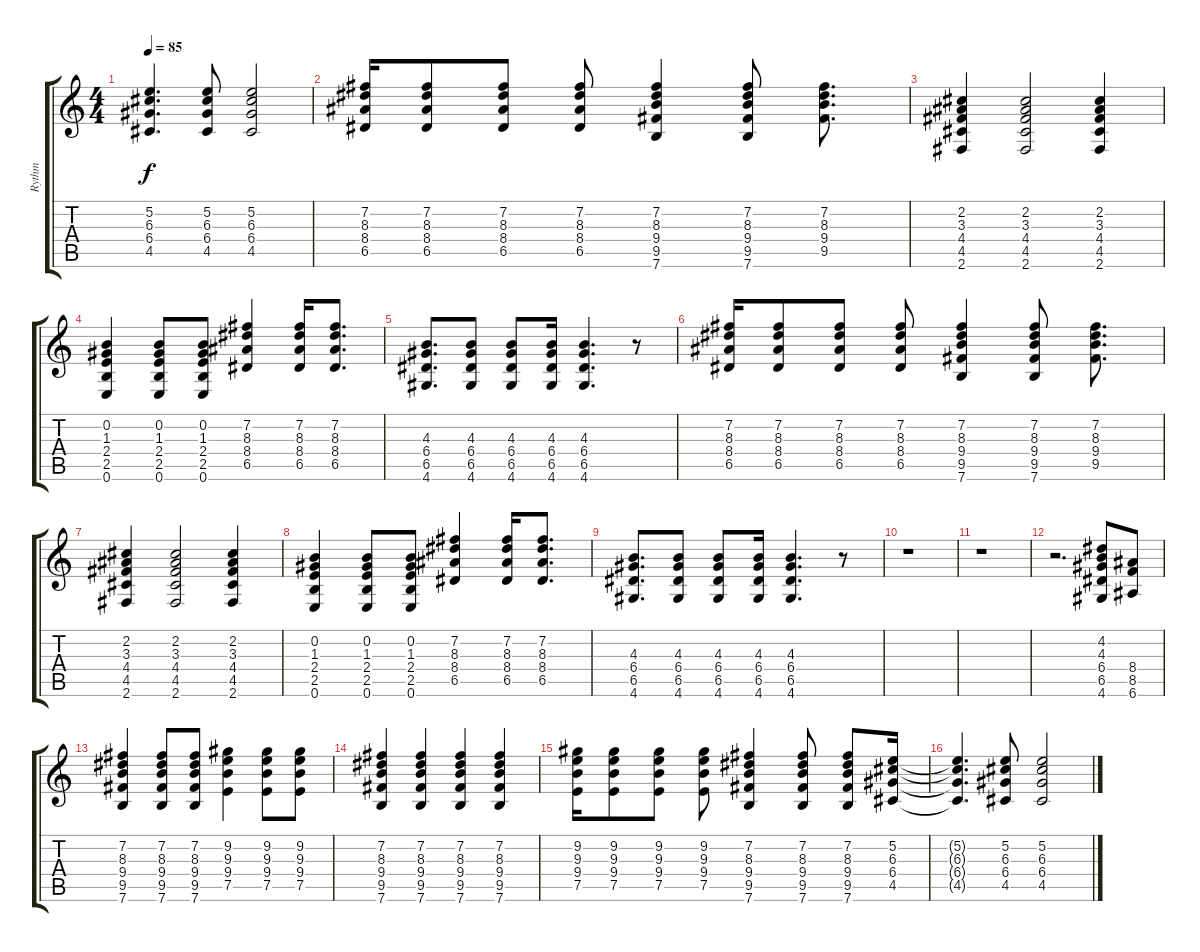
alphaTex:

\track ("Rythm" "Rythm") {instrument electricguitarclean}
\staff {score tabs}
\tuning (E4 B3 G3 D3 A2 E2) {hide}
\ts (4 4)
\tempo 85
\clef g2
\ks c
(5.2{t} 6.3{t} 6.4{t} 4.5{t}).4{d dy f} (5.2 6.3 6.4 4.5).8 (5.2 6.3 6.4 4.5).2 |
(7.2 8.3 8.4 6.5).16 (7.2 8.3 8.4 6.5).8 (7.2 8.3 8.4 6.5).8 (7.2 8.3 8.4 6.5).8 (7.2 8.3 9.4 9.5 7.6).4 (7.2 8.3 9.4 9.5 7.6).8 (7.2 8.3 9.4 9.5).8{d} |
(2.2 3.3 4.4 4.5 2.6).4 (2.2 3.3 4.4 4.5 2.6).2 (2.2 3.3 4.4 4.5 2.6).4 |
(0.2 1.3 2.4 2.5 0.6).4 (0.2 1.3 2.4 2.5 0.6).8 (0.2 1.3 2.4 2.5 0.6).8 (7.2 8.3 8.4 6.5).4 (7.2 8.3 8.4 6.5).16 (7.2 8.3 8.4 6.5).8{d} |
(4.3 6.4 6.5 4.6).8{d} (4.3 6.4 6.5 4.6).8 (4.3 6.4 6.5 4.6).8 (4.3 6.4 6.5 4.6).16 (4.3 6.4 6.5 4.6).4{d} r.8 |
(7.2 8.3 8.4 6.5).16 (7.2 8.3 8.4 6.5).8 (7.2 8.3 8.4 6.5).8 (7.2 8.3 8.4 6.5).8 (7.2 8.3 9.4 9.5 7.6).4 (7.2 8.3 9.4 9.5 7.6).8 (7.2 8.3 9.4 9.5).8{d} |
(2.2 3.3 4.4 4.5 2.6).4 (2.2 3.3 4.4 4.5 2.6).2 (2.2 3.3 4.4 4.5 2.6).4 |
(0.2 1.3 2.4 2.5 0.6).4 (0.2 1.3 2.4 2.5 0.6).8 (0.2 1.3 2.4 2.5 0.6).8 (7.2 8.3 8.4 6.5).4 (7.2 8.3 8.4 6.5).16 (7.2 8.3 8.4 6.5).8{d} |
(4.3 6.4 6.5 4.6).8{d} (4.3 6.4 6.5 4.6).8 (4.3 6.4 6.5 4.6).8 (4.3 6.4 6.5 4.6).16 (4.3 6.4 6.5 4.6).4{d} r.8 |
r.1 |
r.1 |
r.2{d} (4.2 4.3 6.4 6.5 4.6).8 (8.4 8.5 6.6).8 |
(7.2 8.3 9.4 9.5 7.6).4 (7.2 8.3 9.4 9.5 7.6).8 (7.2 8.3 9.4 9.5 7.6).8 (9.2 9.3 9.4 7.5).4 (9.2 9.3 9.4 7.5).8 (9.2 9.3 9.4 7.5).8 |
(7.2 8.3 9.4 9.5 7.6).4 (7.2 8.3 9.4 9.5 7.6).4 (7.2 8.3 9.4 9.5 7.6).4 (7.2 8.3 9.4 9.5 7.6).4 |
(9.2 9.3 9.4 7.5).16 (9.2 9.3 9.4 7.5).8 (9.2 9.3 9.4 7.5).8 (9.2 9.3 9.4 7.5).8 (7.2 8.3 9.4 9.5 7.6).4 (7.2 8.3 9.4 9.5 7.6).8 (7.2 8.3 9.4 9.5 7.6).8 (5.2 6.3 6.4 4.5).16 |
(5.2{t} 6.3{t} 6.4{t} 4.5{t}).4{d} (5.2 6.3 6.4 4.5).8 (5.2 6.3 6.4 4.5).2
